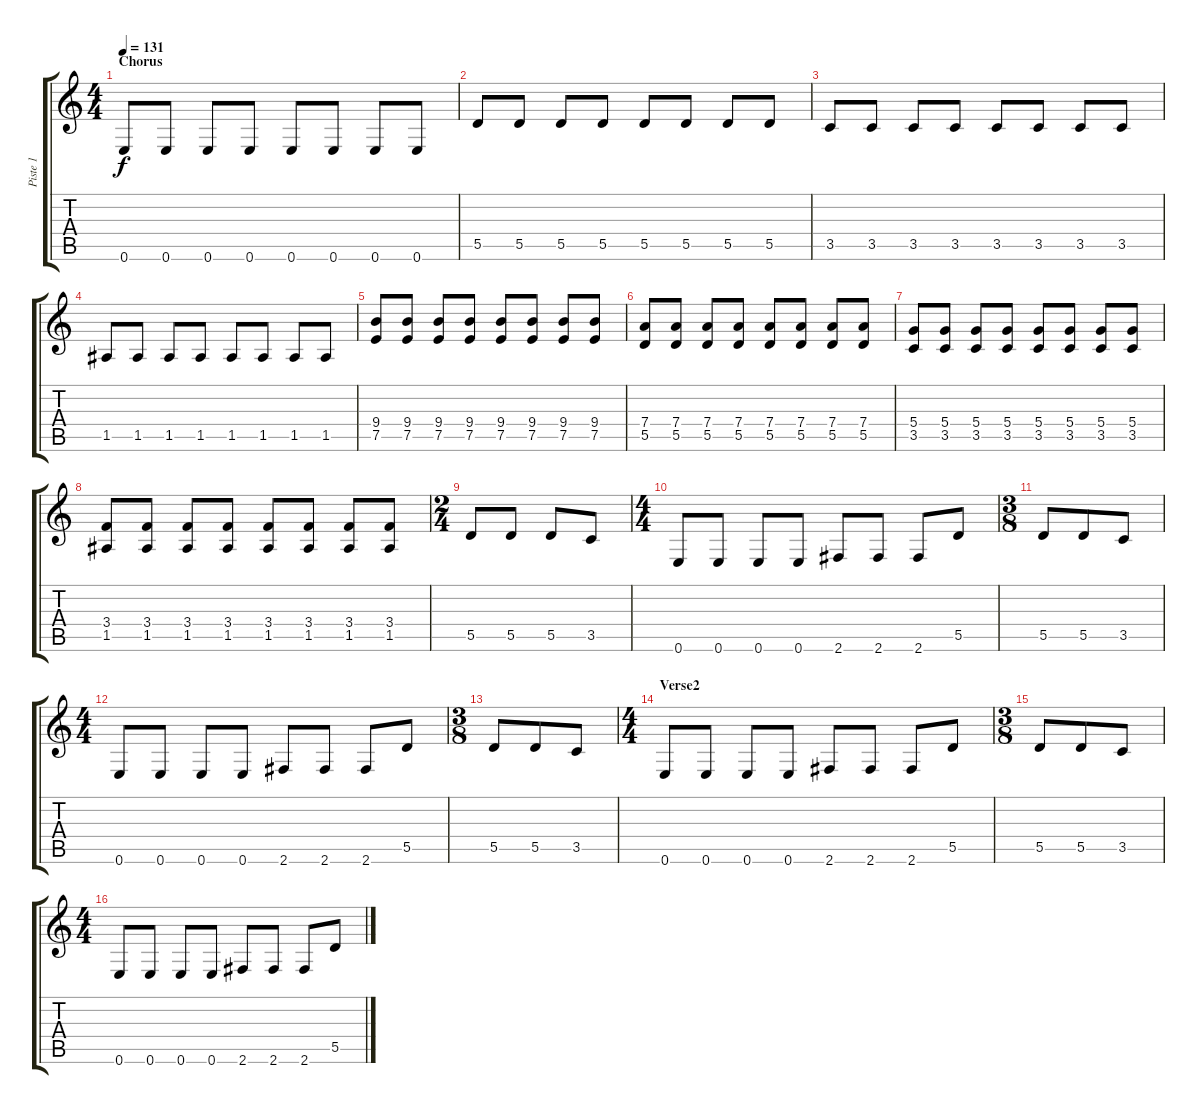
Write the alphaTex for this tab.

\track ("Piste 1" "Piste 1") {instrument electricguitarmuted}
\staff {score tabs}
\tuning (E4 B3 G3 D3 A2 E2) {hide}
\ts (4 4)
\section ("" "Chorus")
\tempo 131
\clef g2
\ks c
0.6.8{dy f} 0.6.8 0.6.8 0.6.8 0.6.8 0.6.8 0.6.8 0.6.8 |
5.5.8 5.5.8 5.5.8 5.5.8 5.5.8 5.5.8 5.5.8 5.5.8 |
3.5.8 3.5.8 3.5.8 3.5.8 3.5.8 3.5.8 3.5.8 3.5.8 |
1.5.8 1.5.8 1.5.8 1.5.8 1.5.8 1.5.8 1.5.8 1.5.8 |
(9.4 7.5).8 (9.4 7.5).8 (9.4 7.5).8 (9.4 7.5).8 (9.4 7.5).8 (9.4 7.5).8 (9.4 7.5).8 (9.4 7.5).8 |
(7.4 5.5).8 (7.4 5.5).8 (7.4 5.5).8 (7.4 5.5).8 (7.4 5.5).8 (7.4 5.5).8 (7.4 5.5).8 (7.4 5.5).8 |
(5.4 3.5).8 (5.4 3.5).8 (5.4 3.5).8 (5.4 3.5).8 (5.4 3.5).8 (5.4 3.5).8 (5.4 3.5).8 (5.4 3.5).8 |
(3.4 1.5).8 (3.4 1.5).8 (3.4 1.5).8 (3.4 1.5).8 (3.4 1.5).8 (3.4 1.5).8 (3.4 1.5).8 (3.4 1.5).8 |
\ts (2 4)
5.5.8 5.5.8 5.5.8 3.5.8 |
\ts (4 4)
0.6.8 0.6.8 0.6.8 0.6.8 2.6.8 2.6.8 2.6.8 5.5.8 |
\ts (3 8)
5.5.8 5.5.8 3.5.8 |
\ts (4 4)
0.6.8 0.6.8 0.6.8 0.6.8 2.6.8 2.6.8 2.6.8 5.5.8 |
\ts (3 8)
5.5.8 5.5.8 3.5.8 |
\ts (4 4)
\section ("" "Verse2")
0.6.8 0.6.8 0.6.8 0.6.8 2.6.8 2.6.8 2.6.8 5.5.8 |
\ts (3 8)
5.5.8 5.5.8 3.5.8 |
\ts (4 4)
0.6.8 0.6.8 0.6.8 0.6.8 2.6.8 2.6.8 2.6.8 5.5.8
